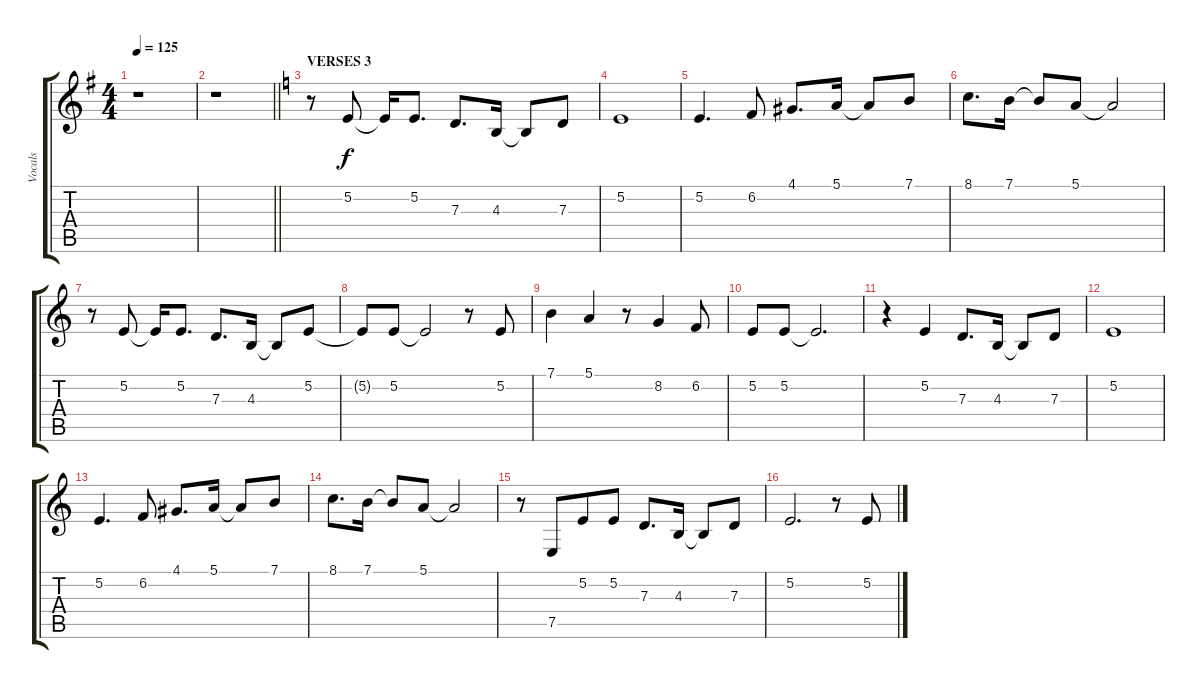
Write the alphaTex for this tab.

\track ("Vocals" "Vocals") {instrument harmonica}
\staff {score tabs}
\tuning (E4 B3 G3 D3 A2 E2) {hide}
\ts (4 4)
\tempo 125
\clef g2
\ks eminor
r.1{dy f} |
\barLineRight lightlight
r.1 |
\section ("" "VERSES 3")
\ks aminor
r.8 5.2.8 5.2{t}.16 5.2.8{d} 7.3.8{d} 4.3.16 4.3{t}.8 7.3.8 |
5.2.1 |
5.2.4{d} 6.2.8 4.1.8{d} 5.1.16 5.1{t}.8 7.1.8 |
8.1.8{d} 7.1.16 7.1{t}.8 5.1.8 5.1{t}.2 |
r.8 5.2.8 5.2{t}.16 5.2.8{d} 7.3.8{d} 4.3.16 4.3{t}.8 5.2.8 |
5.2{t}.8 5.2.8 5.2{t}.2 r.8 5.2.8 |
7.1.4 5.1.4 r.8 8.2.4 6.2.8 |
5.2.8 5.2.8 5.2{t}.2{d} |
r.4 5.2.4 7.3.8{d} 4.3.16 4.3{t}.8 7.3.8 |
5.2.1 |
5.2.4{d} 6.2.8 4.1.8{d} 5.1.16 5.1{t}.8 7.1.8 |
8.1.8{d} 7.1.16 7.1{t}.8 5.1.8 5.1{t}.2 |
r.8 7.5.8{beam merge} 5.2.8 5.2.8 7.3.8{d} 4.3.16 4.3{t}.8 7.3.8 |
5.2.2{d} r.8 5.2.8
